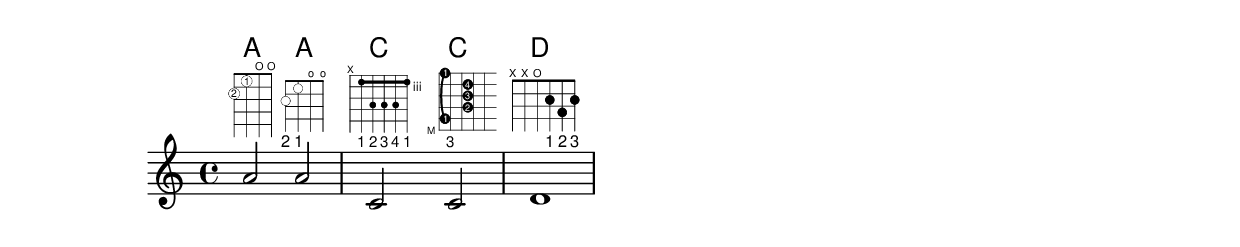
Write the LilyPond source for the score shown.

%% Do not edit this file; it is auto-generated from input/new
%% This file is in the public domain.
\version "2.11.62"

\header {
  lsrtags = "fretted-strings,tweaks-and-overrides"
  texidoc = "This snippet shows many possibilities for obtaining
and tweaking fret diagrams."
  doctitle = "Fret diagrams explained and developed"
} % begin verbatim

<<
  \chords {
    a2 a
    c2 c
    d1
  }
  
  \new Voice = "mel" {
    \textLengthOn
    % Set global properties of fret diagram
    \override TextScript #'size = #1.2
    \override TextScript #'fret-diagram-details #'finger-code = #'below-string
    \override TextScript #'fret-diagram-details #'dot-color = #'black
    
    %% A chord for ukelele
    a'2^\markup {
      \override #'(fret-diagram-details . (
                   (string-count . 4)
                   (dot-color . white)
                   (finger-code . in-dot))) {
        \fret-diagram #"4-2-2;3-1-1;2-o;1-o;"
      }
    }
    
    %% A chord for ukelele, with formatting defined in definition string
    %  1.2 * size, 4 strings, 4 frets, fingerings below string
    %  dot radius .35 of fret spacing, dot position 0.55 of fret spacing
    a'2^\markup {
      \override #'(fret-diagram-details . (
                   (dot-color . white)
                   (open-string . "o"))) {
        \fret-diagram #"s:1.2;w:4;h:3;f:2;d:0.35;p:0.55;4-2-2;3-1-1;2-o;1-o;"
      }
    }
    
    %% C major for guitar, barred on third fret
    %  verbose style
    %  roman fret label, finger labels below string, straight barre
    c'2^\markup {
      % 110% of default size
      \override #'(size . 1.1) {
        \override #'(fret-diagram-details . (
                     (number-type . roman-lower)
                     (finger-code . below-string)
                     (barre-type . straight))) {
          \fret-diagram-verbose #'((mute 6)
                                   (place-fret 5 3 1)
                                   (place-fret 4 5 2)
                                   (place-fret 3 5 3)
                                   (place-fret 2 5 4)
                                   (place-fret 1 3 1)
                                   (barre 5 1 3))
        }
      }
    }
    
    %% C major for guitar, barred on third fret
    %  verbose style
    c'2^\markup {
      % 110% of default size
      \override #'(size . 1.1) {
        \override #'(fret-diagram-details . (
                     (number-type . arabic)
                     (dot-label-font-mag . 0.9)
                     (finger-code . in-dot)
                     (fret-label-font-mag . 0.6)
                     (fret-label-vertical-offset . 0)
                     (label-dir . -1)
                     (mute-string . "M")
                     (orientation . landscape)
                     (xo-font-magnification . 0.4)
                     (xo-padding . 0.3))) {
          \fret-diagram-verbose #'((mute 6)
                                   (place-fret 5 3 1)
                                   (place-fret 4 5 2)
                                   (place-fret 3 5 3)
                                   (place-fret 2 5 4)
                                   (place-fret 1 3 1)
                                   (barre 5 1 3))
        }
      }
    }
    
    %% simple D chord
    d'1^\markup {
      \override #'(fret-diagram-details . (
                   (finger-code . below-string)
                   (dot-radius . 0.35)
                   (dot-position . 0.5)
                   (fret-count . 3))) {
        \fret-diagram-terse #"x;x;o;2-1;3-2;2-3;"
      }
    }
  }
>>
